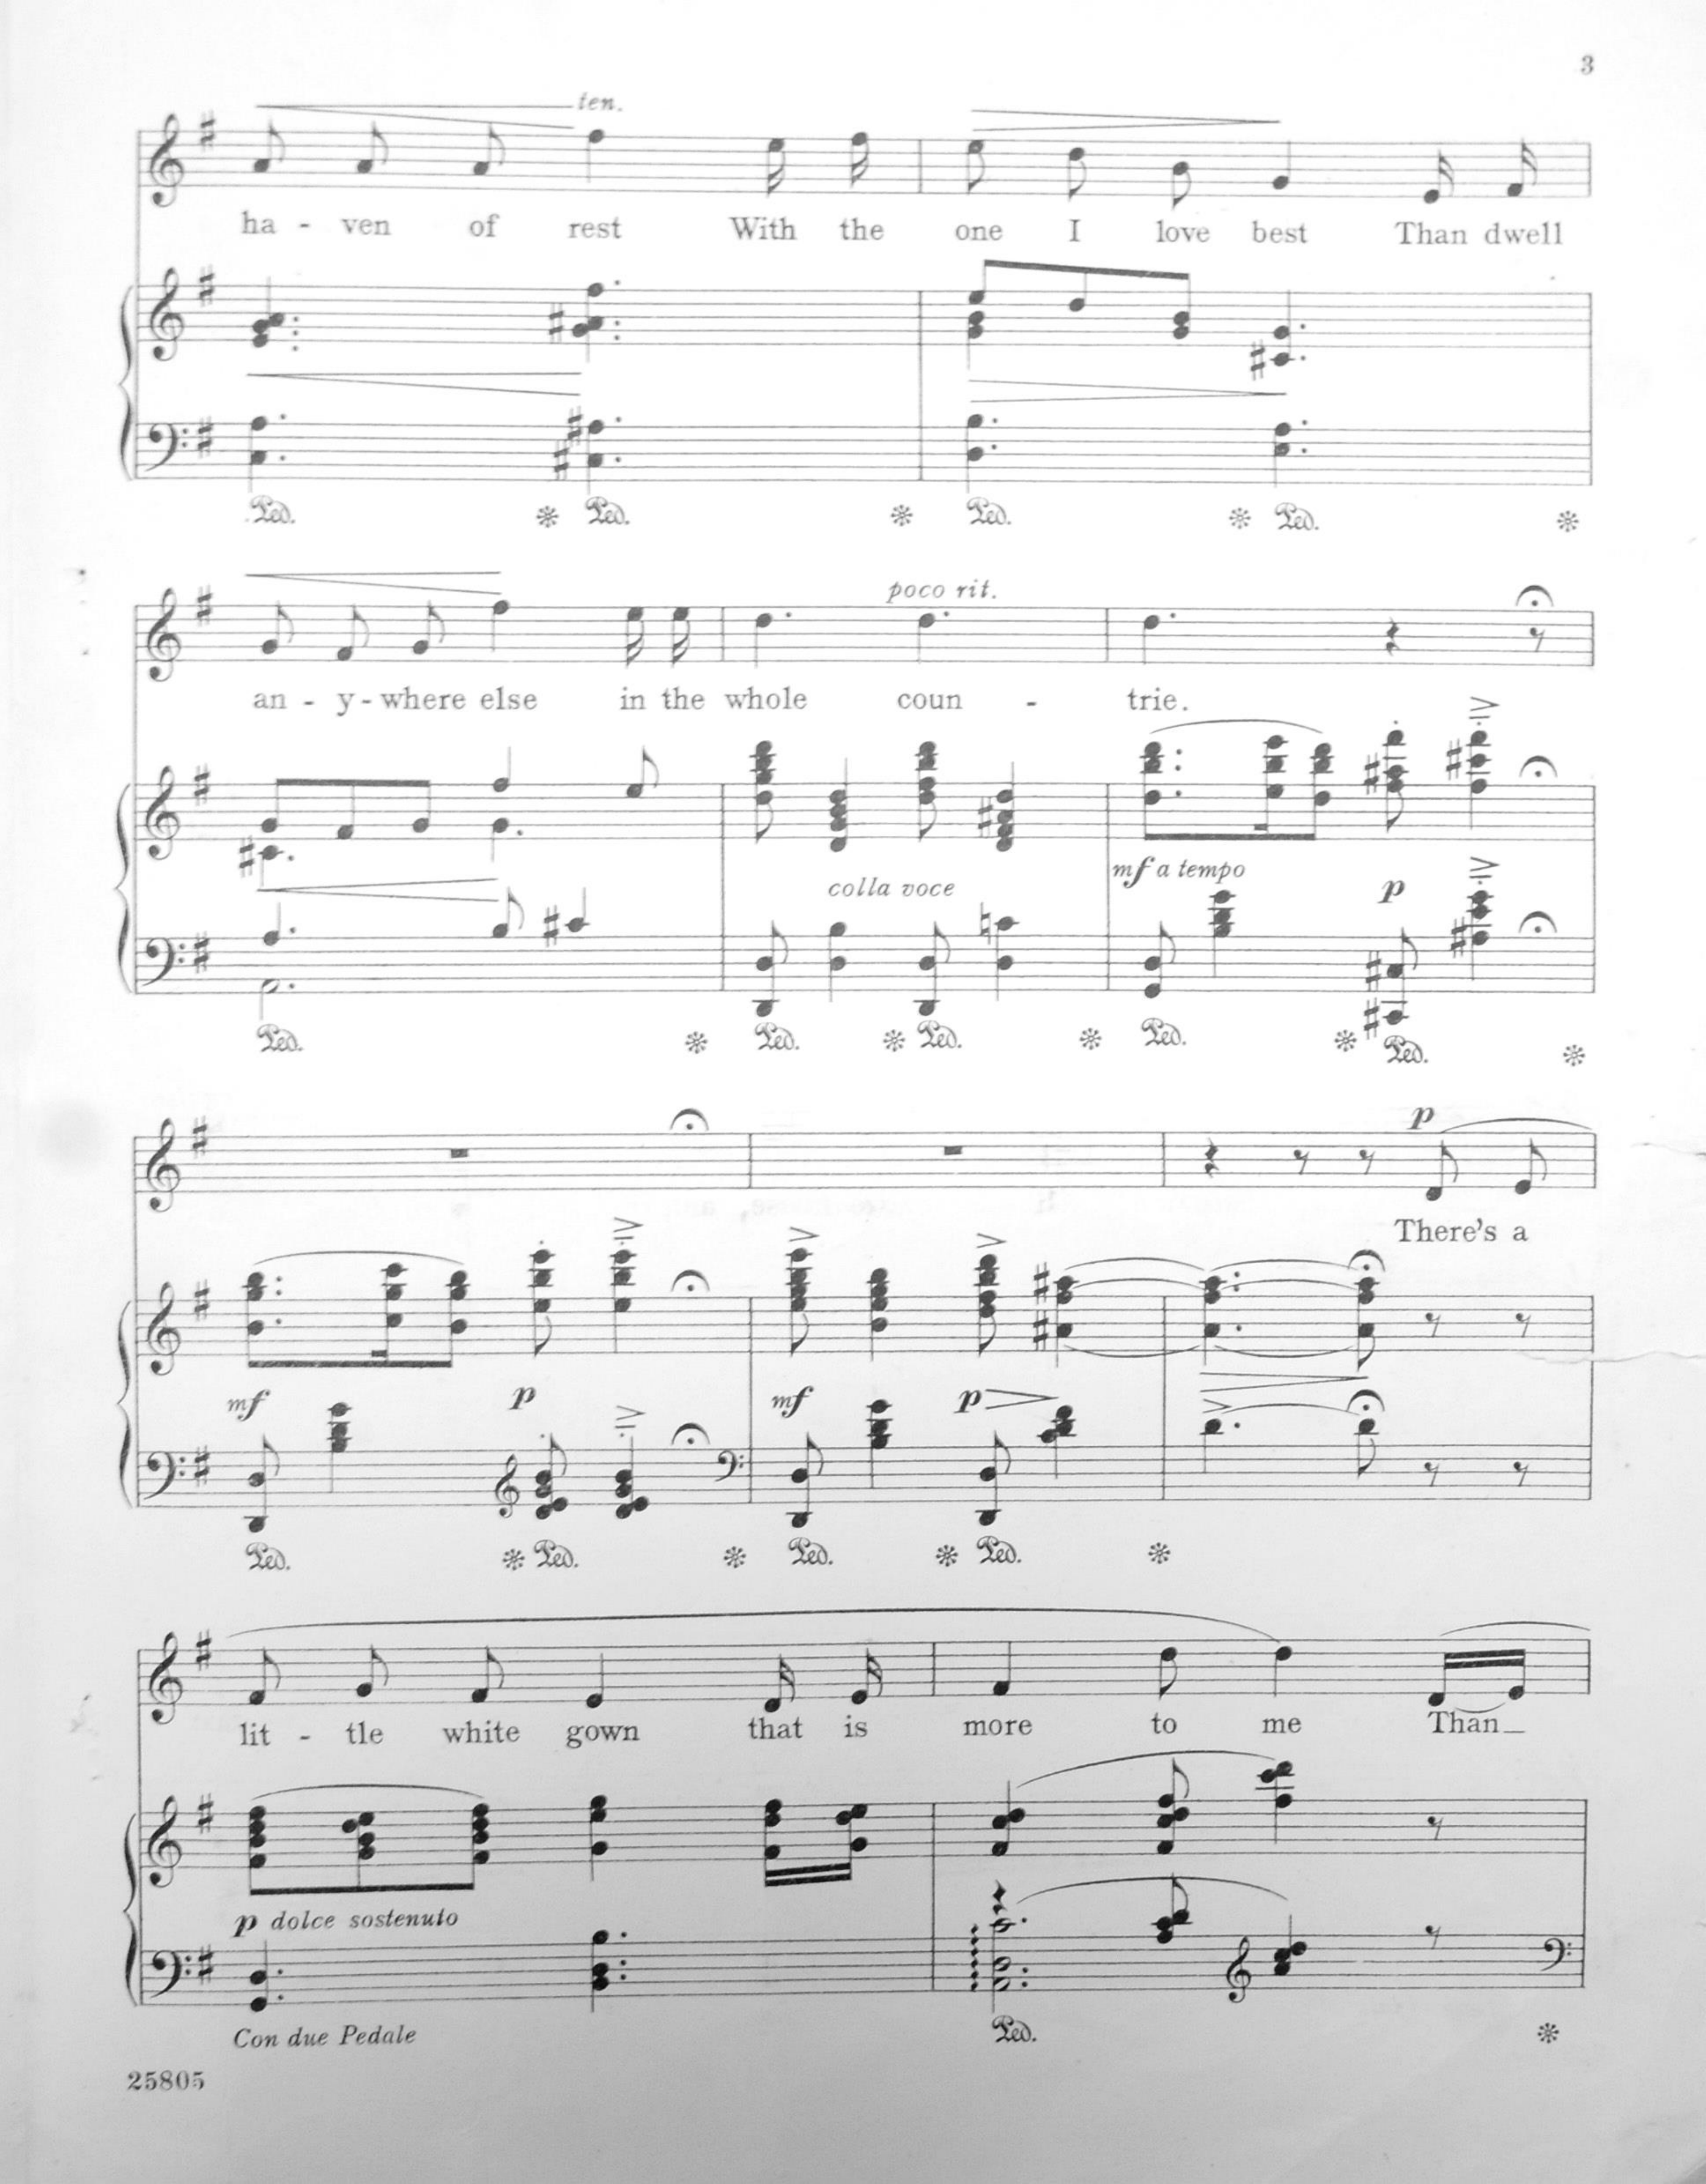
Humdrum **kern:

**kern	**kern	**dynam	**kern	**text	**dynam
*part2	*part2	*part2	*part1	*part1	*part1
*staff3	*staff2	*staff2/3	*staff1	*staff1	*staff1
*I"Piano	*	*	*I"Voice	*	*
*I'Pno	*	*	*	*	*
*clefF4	*clefG2	*	*clefG2	*	*
*k[f#]	*k[f#]	*	*k[f#]	*	*
*M6/8	*M6/8	*	*M6/8	*	*
=19	=19	=19	=19	=19	=19
!	!	!LO:HP:b	!	!	!LO:HP:b
4.C\ 4.A\	4.e/ 4.g/ 4.a/	<	8a/	ha-	<
.	.	.	8a/	-ven	.
.	.	.	8a/	of	.
!	!	!	!LO:TX:a:i:t=ten.	!	!
4.C#X\ 4.A#X\	4.g\ 4.a#X\ 4.ff#\	[	4ff#\	rest	[
.	.	.	16ee\	With	.
.	.	.	16ff#\	the	.
=20	=20	=20	=20	=20	=20
!	!	!LO:HP:b	!	!	!LO:HP:b
*	*^	*	*	*	*
4.D\ 4.B\	8ee/L	4g\ 4b\	>	8ee\	one	>
.	8dd/	.	.	8dd\	I	.
.	8g/ 8b/J	2ryy	.	8b\	love	.
4.E\ 4.A\	4.c#X/ 4.g/	.	]	4g/	best	]
.	.	.	.	16e/	Than	.
.	.	.	.	16f#/	dwell	.
=21	=21	=21	=21	=21	=21	=21
*^	*	*	*	*	*	*
!	!	!	!	!LO:HP:b	!	!	!LO:HP:b
4.A/	2.AA\	8g/L	4.c#X\	<	8g/	an-	<
.	.	8f#/	.	.	8f#/	-y-	.
.	.	8g/J	.	.	8g/	-where	.
8B/	.	4ff#/	4.g\	[	4ff#\	else	[
4c#X/	.	.	.	.	.	.	.
.	.	8ee/	.	.	16ee\	in	.
.	.	.	.	.	16ee\	the	.
*v	*v	*	*	*	*	*	*
*	*v	*v	*	*	*	*
=22	=22	=22	=22	=22	=22
8DD/ 8D/	8dd\ 8gg\ 8bb\ 8ddd\	.	4.dd\	whole	.
!LO:TX:i:t=colla voce	!	!	!	!	!
4D\ 4B\	4d/ 4g/ 4b/ 4dd/	.	.	.	.
!	!	!	!LO:TX:a:i:t=poco rit.	!	!
8DD/ 8D/	8dd\ 8ff#\ 8bb\ 8ddd\	.	4.dd\	count-	.
4D\ 4cn\	4d/ 4f#/ 4a#X/ 4dd/	.	.	.	.
=23	=23	=23	=23	=23	=23
!LO:TX:i:t=a tempo	!	!	!	!	!
!	!	!LO:DY:b	!	!	!
8GG/ 8D/	(8.dd\ 8.bb\ 8.ddd\L	mf	4.dd\	-trie.	.
4B\ 4d\ 4g\	.	.	.	.	.
.	16ee\ 16bb\ 16eee\K	.	.	.	.
.	8dd\ 8bb\ 8ddd\J)	.	.	.	.
!	!	!LO:DY:b	!	!	!
8CC#X/ 8C#X/	8ff#\' 8aa#X\' 8fff#\'	p	4r	.	.
4A#X\'~^^ 4e\'~^^ 4g\'~^^	4ff#\'~^^ 4ccc#X\'~^^ 4fff#\'~^^	.	.	.	.
.	.	.	8r;<	.	.
=24	=24	=24	=24	=24	=24
!	!	!LO:DY:b	!	!	!
8DD/ 8D/	(8.b\ 8.gg\ 8.bb\L	mf	2.r	.	.
4B\ 4e\ 4g\	.	.	.	.	.
.	16cc\ 16gg\ 16ccc\K	.	.	.	.
.	8b\ 8gg\ 8bb\J)	.	.	.	.
*clefG2	*	*	*	*	*
!	!	!LO:DY:b	!	!	!
8d/' 8e/' 8g/' 8b/'	8ee\' 8bb\' 8eee\'	p	.	.	.
4d/'~^^ 4e/'~^^ 4g/'~^^ 4b/'~^^	4ee\'~^^ 4bb\'~^^ 4eee\'~^^	.	.	.	.
=25	=25	=25	=25	=25	=25
*clefF4	*	*	*	*	*
!	!	!LO:DY:b	!	!	!
8DD/;< 8D/;<	8ee\;<^ 8gg\;<^ 8bb\;<^ 8eee\;<^	mf	2.r	.	.
4B\ 4d\ 4g\	4b\ 4ee\ 4gg\ 4bb\	.	.	.	.
!	!	!LO:HP:b	!	!	!
!	!	!LO:DY:n=1:b	!	!	!
8DD/ 8D/	8dd\^ 8ff#\^ 8bb\^ 8ddd\^	> p	.	.	.
4c\ 4d\ 4f#\	[4a#X\ [4ff#\ [4aa#X\	]	.	.	.
=26	=26	=26	=26	=26	=26
!	!	!LO:HP:b	!	!	!
!	!	!LO:HP:n=1:b	!	!	!
[4.d^\	4.a#\_ 4.ff#\_ 4.aa#\_	> >	4r	.	.
.	.	.	8r	.	.
8d;<\]	8a#\];< 8ff#\];< 8aa#\];<	]	8r	.	.
!	!	!	!	!	!LO:DY:a
8r	8r	]	(8d/	There’s	p
8r	8r	.	8e/	a	.
=27	=27	=27	=27	=27	=27
!LO:TX:i:t=dolce sostenuto	!	!	!	!	!
!LO:TX:i:t=Con due pedale	!	!	!	!	!
!	!	!LO:DY:b	!	!	!
4.GG/ 4.D/	(8f#\ 8b\ 8dd\ 8ff#\L	p	8f#/	lit-	.
.	8g\ 8b\ 8dd\ 8ee\	.	8g/	-tle	.
.	8f#\ 8b\ 8dd\ 8ff#\J)	.	8f#/	white	.
4.BB\ 4.D\ 4.B\	4g\ 4ee\ 4gg\	.	4e/	gown	.
.	16f#\ 16dd\ 16ff#\LL	.	16d/	that	.
.	16g\ 16dd\ 16ee\JJ	.	16e/	is	.
=28	=28	=28	=28	=28	=28
*^	*	*	*	*	*
2.AA\ 2.D\ 2.c\	4r	(4f#/ 4cc/ 4dd/	.	4f#/	more	.
.	8A/ 8c/ 8d/	8f#/ 8cc/ 8dd/ 8ff#/	.	8dd\	to	.
*clefG2	*	*	*	*	*	*
.	4a\ 4cc\ 4dd\	4ff#\ 4ccc\ 4ddd\)	.	4dd\)	me	.
.	8r	8r	.	(16d/LL	Than	.
.	.	.	.	16e/JJ)	.	.
*v	*v	*	*	*	*	*
=	=	=	=	=	=
*-	*-	*-	*-	*-	*-
